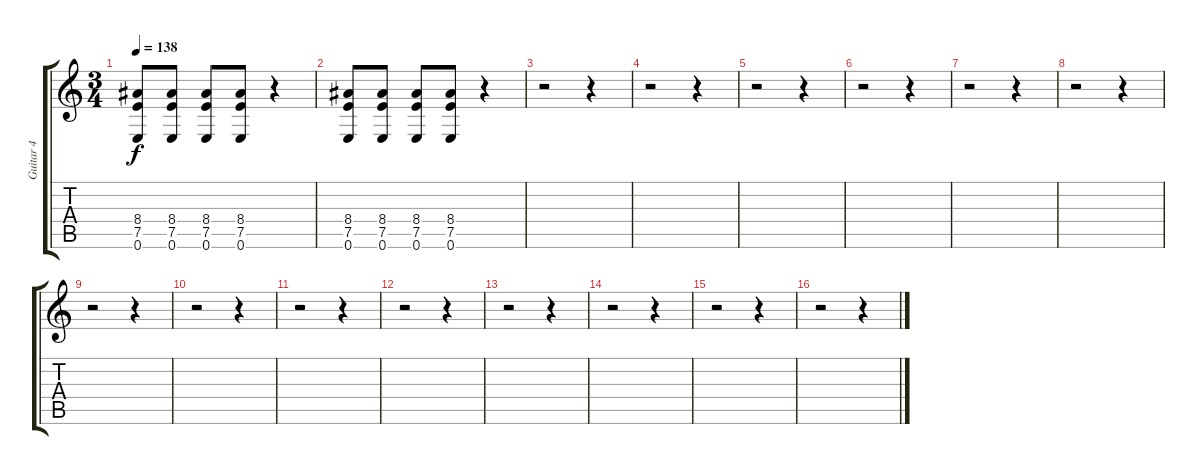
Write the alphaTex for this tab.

\track ("Guitar 4" "Guitar 4") {instrument distortionguitar}
\staff {score tabs}
\tuning (E4 B3 G3 D3 A2 E2) {hide}
\ts (3 4)
\tempo 138
\clef g2
\ks c
(8.4 7.5 0.6).8{dy f} (8.4 7.5 0.6).8 (8.4 7.5 0.6).8 (8.4 7.5 0.6).8 r.4 |
(8.4 7.5 0.6).8 (8.4 7.5 0.6).8 (8.4 7.5 0.6).8 (8.4 7.5 0.6).8 r.4 |
r.2 r.4 |
r.2 r.4 |
r.2 r.4 |
r.2 r.4 |
r.2 r.4 |
r.2 r.4 |
r.2 r.4 |
r.2 r.4 |
r.2 r.4 |
r.2 r.4 |
r.2 r.4 |
r.2 r.4 |
r.2 r.4 |
r.2 r.4
